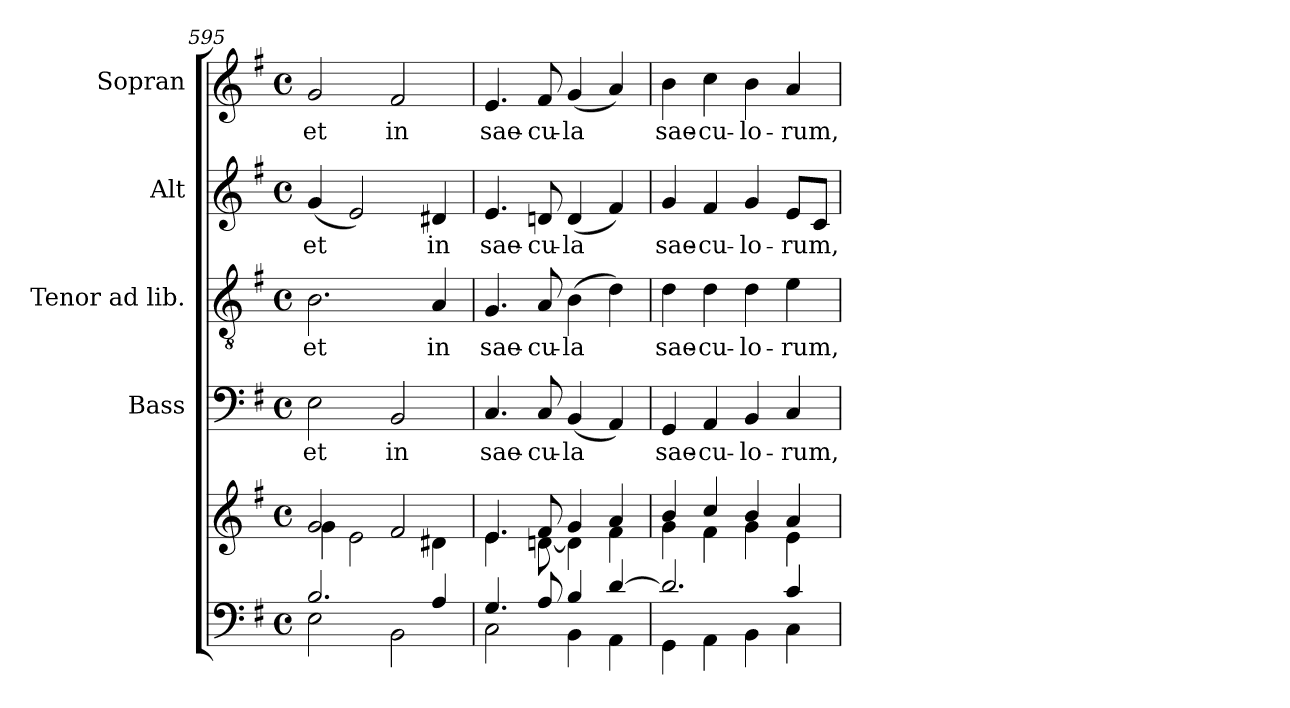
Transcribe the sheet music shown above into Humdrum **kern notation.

**kern	**kern	**kern	**text	**kern	**text	**kern	**text	**kern	**text
*part5	*part5	*part4	*part4	*part3	*part3	*part2	*part2	*part1	*part1
*staff6	*staff5	*staff4	*staff4	*staff3	*staff3	*staff2	*staff2	*staff1	*staff1
*	*	*I"Bass	*	*I"Tenor ad lib.	*	*I"Alt	*	*I"Sopran	*
*	*	*I'B.	*	*I'T.	*	*I'A.	*	*I'S.	*
!!LO:LB:g=z
*clefF4	*clefG2	*clefF4	*	*clefGv2	*	*clefG2	*	*clefG2	*
*k[f#]	*k[f#]	*k[f#]	*	*k[f#]	*	*k[f#]	*	*k[f#]	*
*G:	*G:	*G:	*	*G:	*	*G:	*	*G:	*
*M4/4	*M4/4	*M4/4	*	*M4/4	*	*M4/4	*	*M4/4	*
*met(c)	*met(c)	*met(c)	*	*met(c)	*	*met(c)	*	*met(c)	*
=595	=595	=595	=595	=595	=595	=595	=595	=595	=595
*^	*^	*	*	*	*	*	*	*	*
!	!	!	!	!	!LO:LY:b	!	!LO:LY:b	!	!LO:LY:b	!	!LO:LY:b
2.B/	2E\	2g/	4g\	2E\	et	2.B\	et	(<4g/	et	2g/	et
.	.	.	2e\	.	.	.	.	2e/)	.	.	.
!	!	!	!	!	!LO:LY:b	!	!	!	!	!	!LO:LY:b
.	2BB\	2f#/	.	2BB/	in	.	.	.	.	2f#/	in
!	!	!	!	!	!	!	!LO:LY:b	!	!LO:LY:b	!	!
4A/	.	.	4d#X\	.	.	4A/	in	4d#X/	in	.	.
=596	=596	=596	=596	=596	=596	=596	=596	=596	=596	=596	=596
!	!	!	!	!	!LO:LY:b	!	!LO:LY:b	!	!LO:LY:b	!	!LO:LY:b
4.G/	2C\	4.e/	4.e\	4.C/	sae-	4.G/	sae-	4.e/	sae-	4.e/	sae-
!	!	!	!	!	!LO:LY:b	!	!LO:LY:b	!	!LO:LY:b	!	!LO:LY:b
8A/	.	8f#/	[<8dn\	8C/	-cu-	8A/	-cu-	8dn/	-cu-	8f#/	-cu-
!	!	!	!	!	!LO:LY:b	!	!LO:LY:b	!	!LO:LY:b	!	!LO:LY:b
4B/	4BB\	4g/	4d\]	(<4BB/	-la	(>4B\	-la	(<4d/	-la	(<4g/	-la
[>4d/	4AA\	4a/	4f#\	4AA/)	.	4d\)	.	4f#/)	.	4a/)	.
=597	=597	=597	=597	=597	=597	=597	=597	=597	=597	=597	=597
!	!	!	!	!	!LO:LY:b	!	!LO:LY:b	!	!LO:LY:b	!	!LO:LY:b
2.d/]	4GG\	4b/	4g\	4GG/	sae-	4d\	sae-	4g/	sae-	4b\	sae-
!	!	!	!	!	!LO:LY:b	!	!LO:LY:b	!	!LO:LY:b	!	!LO:LY:b
.	4AA\	4cc/	4f#\	4AA/	-cu-	4d\	-cu-	4f#/	-cu-	4cc\	-cu-
!	!	!	!	!	!LO:LY:b	!	!LO:LY:b	!	!LO:LY:b	!	!LO:LY:b
.	4BB\	4b/	4g\	4BB/	-lo-	4d\	-lo-	4g/	-lo-	4b\	-lo-
!	!	!	!	!	!LO:LY:b	!	!LO:LY:b	!	!LO:LY:b	!	!LO:LY:b
4c/	4C\	4a/	4e\	4C/	-rum,	4e\	-rum,	8e/L	-rum,	4a/	-rum,
.	.	.	.	.	.	.	.	8c/J	.	.	.
*v	*v	*	*	*	*	*	*	*	*	*	*
*	*v	*v	*	*	*	*	*	*	*	*
=	=	=	=	=	=	=	=	=	=
*-	*-	*-	*-	*-	*-	*-	*-	*-	*-
